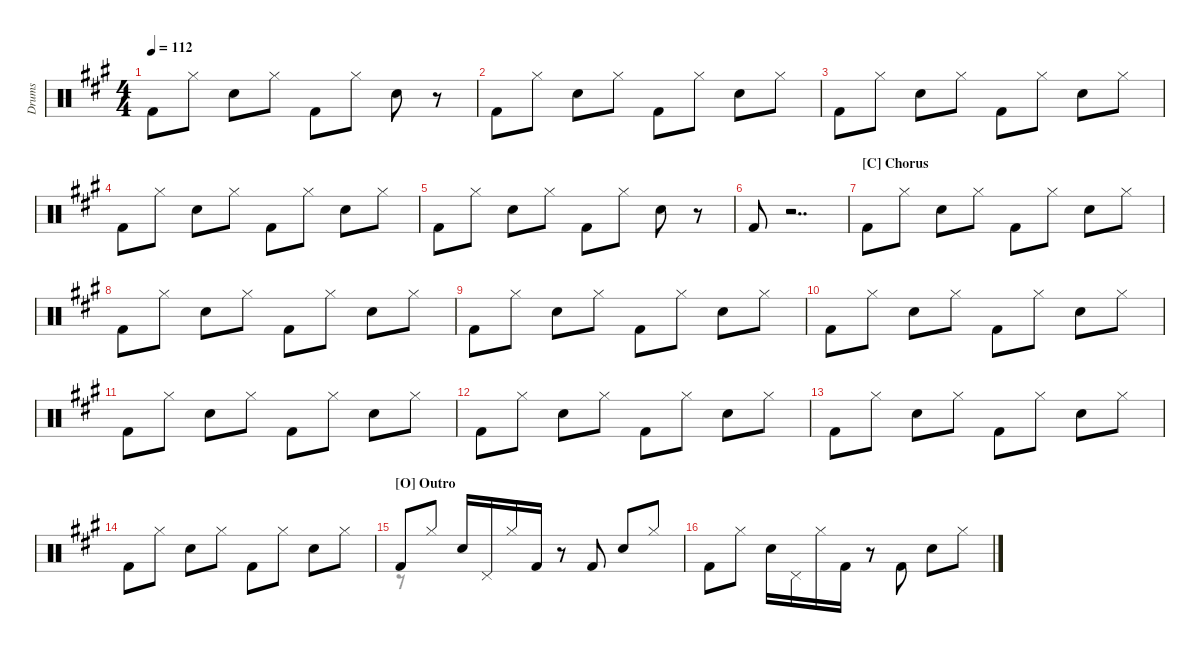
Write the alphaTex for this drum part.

\defaultSystemsLayout 2
\hideDynamics
\bracketExtendMode groupsimilarinstruments
\otherSystemsTrackNameOrientation horizontal
\track ("Drumkit" "Drums") {instrument percussion}
\staff {score}
\articulation defaults
\voice
\ts (4 4)
\tempo 112
\clef neutral
\ks f#minor "Kick (hit) 2"{acc forcenatural}.8{dy mf beam Down} "Hi-Hat (closed)"{acc forcenatural}.8{beam Down} "Snare (hit) 2"{acc forcenatural}.8{beam Down} "Hi-Hat (closed)"{acc forcenatural}.8{beam Down} "Kick (hit) 2"{acc forcenatural}.8{beam Down} "Hi-Hat (closed)"{acc forcenatural}.8{beam Down} "Snare (hit) 2"{acc forcenatural}.8{beam Down}
r.8{beam Down} |
"Kick (hit) 2"{acc forcenatural}.8{beam Down} "Hi-Hat (closed)"{acc forcenatural}.8{beam Down} "Snare (hit) 2"{acc forcenatural}.8{beam Down} "Hi-Hat (closed)"{acc forcenatural}.8{beam Down} "Kick (hit) 2"{acc forcenatural}.8{beam Down} "Hi-Hat (closed)"{acc forcenatural}.8{beam Down} "Snare (hit) 2"{acc forcenatural}.8{beam Down} "Hi-Hat (closed)"{acc forcenatural}.8{beam Down} |
"Kick (hit) 2"{acc forcenatural}.8{beam Down} "Hi-Hat (closed)"{acc forcenatural}.8{beam Down} "Snare (hit) 2"{acc forcenatural}.8{beam Down} "Hi-Hat (closed)"{acc forcenatural}.8{beam Down} "Kick (hit) 2"{acc forcenatural}.8{beam Down} "Hi-Hat (closed)"{acc forcenatural}.8{beam Down} "Snare (hit) 2"{acc forcenatural}.8{beam Down} "Hi-Hat (closed)"{acc forcenatural}.8{beam Down} |
"Kick (hit) 2"{acc forcenatural}.8{beam Down} "Hi-Hat (closed)"{acc forcenatural}.8{beam Down} "Snare (hit) 2"{acc forcenatural}.8{beam Down} "Hi-Hat (closed)"{acc forcenatural}.8{beam Down} "Kick (hit) 2"{acc forcenatural}.8{beam Down} "Hi-Hat (closed)"{acc forcenatural}.8{beam Down} "Snare (hit) 2"{acc forcenatural}.8{beam Down} "Hi-Hat (closed)"{acc forcenatural}.8{beam Down} |
"Kick (hit) 2"{acc forcenatural}.8{beam Down} "Hi-Hat (closed)"{acc forcenatural}.8{beam Down} "Snare (hit) 2"{acc forcenatural}.8{beam Down} "Hi-Hat (closed)"{acc forcenatural}.8{beam Down} "Kick (hit) 2"{acc forcenatural}.8{beam Down} "Hi-Hat (closed)"{acc forcenatural}.8{beam Down} "Snare (hit) 2"{acc forcenatural}.8{beam Down} r.8{beam Down} |
"Kick (hit) 2"{acc forcenatural}.8{beam Up} r.2{dd beam Up} |
\section ("C" "Chorus")
"Kick (hit) 2"{acc forcenatural}.8{beam Down} "Hi-Hat (closed)"{acc forcenatural}.8{beam Down} "Snare (hit) 2"{acc forcenatural}.8{beam Down} "Hi-Hat (closed)"{acc forcenatural}.8{beam Down} "Kick (hit) 2"{acc forcenatural}.8{beam Down} "Hi-Hat (closed)"{acc forcenatural}.8{beam Down} "Snare (hit) 2"{acc forcenatural}.8{beam Down} "Hi-Hat (closed)"{acc forcenatural}.8{beam Down} |
"Kick (hit) 2"{acc forcenatural}.8{beam Down} "Hi-Hat (closed)"{acc forcenatural}.8{beam Down} "Snare (hit) 2"{acc forcenatural}.8{beam Down} "Hi-Hat (closed)"{acc forcenatural}.8{beam Down} "Kick (hit) 2"{acc forcenatural}.8{beam Down} "Hi-Hat (closed)"{acc forcenatural}.8{beam Down} "Snare (hit) 2"{acc forcenatural}.8{beam Down} "Hi-Hat (closed)"{acc forcenatural}.8{beam Down} |
"Kick (hit) 2"{acc forcenatural}.8{beam Down} "Hi-Hat (closed)"{acc forcenatural}.8{beam Down} "Snare (hit) 2"{acc forcenatural}.8{beam Down} "Hi-Hat (closed)"{acc forcenatural}.8{beam Down} "Kick (hit) 2"{acc forcenatural}.8{beam Down} "Hi-Hat (closed)"{acc forcenatural}.8{beam Down} "Snare (hit) 2"{acc forcenatural}.8{beam Down} "Hi-Hat (closed)"{acc forcenatural}.8{beam Down} |
"Kick (hit) 2"{acc forcenatural}.8{beam Down} "Hi-Hat (closed)"{acc forcenatural}.8{beam Down} "Snare (hit) 2"{acc forcenatural}.8{beam Down} "Hi-Hat (closed)"{acc forcenatural}.8{beam Down} "Kick (hit) 2"{acc forcenatural}.8{beam Down} "Hi-Hat (closed)"{acc forcenatural}.8{beam Down} "Snare (hit) 2"{acc forcenatural}.8{beam Down} "Hi-Hat (closed)"{acc forcenatural}.8{beam Down} |
"Kick (hit) 2"{acc forcenatural}.8{beam Down} "Hi-Hat (closed)"{acc forcenatural}.8{beam Down} "Snare (hit) 2"{acc forcenatural}.8{beam Down} "Hi-Hat (closed)"{acc forcenatural}.8{beam Down} "Kick (hit) 2"{acc forcenatural}.8{beam Down} "Hi-Hat (closed)"{acc forcenatural}.8{beam Down} "Snare (hit) 2"{acc forcenatural}.8{beam Down} "Hi-Hat (closed)"{acc forcenatural}.8{beam Down} |
"Kick (hit) 2"{acc forcenatural}.8{beam Down} "Hi-Hat (closed)"{acc forcenatural}.8{beam Down} "Snare (hit) 2"{acc forcenatural}.8{beam Down} "Hi-Hat (closed)"{acc forcenatural}.8{beam Down} "Kick (hit) 2"{acc forcenatural}.8{beam Down} "Hi-Hat (closed)"{acc forcenatural}.8{beam Down} "Snare (hit) 2"{acc forcenatural}.8{beam Down} "Hi-Hat (closed)"{acc forcenatural}.8{beam Down} |
"Kick (hit) 2"{acc forcenatural}.8{beam Down} "Hi-Hat (closed)"{acc forcenatural}.8{beam Down} "Snare (hit) 2"{acc forcenatural}.8{beam Down} "Hi-Hat (closed)"{acc forcenatural}.8{beam Down} "Kick (hit) 2"{acc forcenatural}.8{beam Down} "Hi-Hat (closed)"{acc forcenatural}.8{beam Down} "Snare (hit) 2"{acc forcenatural}.8{beam Down} "Hi-Hat (closed)"{acc forcenatural}.8{beam Down} |
"Kick (hit) 2"{acc forcenatural}.8{beam Down} "Hi-Hat (closed)"{acc forcenatural}.8{beam Down} "Snare (hit) 2"{acc forcenatural}.8{beam Down} "Hi-Hat (closed)"{acc forcenatural}.8{beam Down} "Kick (hit) 2"{acc forcenatural}.8{beam Down} "Hi-Hat (closed)"{acc forcenatural}.8{beam Down} "Snare (hit) 2"{acc forcenatural}.8{beam Down} "Hi-Hat (closed)"{acc forcenatural}.8{beam Down} |
\section ("O" "Outro")
"Kick (hit) 2"{acc forcenatural}.8{beam Up} "Hi-Hat (closed)"{acc forcenatural}.8{beam Up} "Snare (hit) 2"{acc forcenatural}.16{beam Up} "Pedal Hi-Hat (hit)"{acc forcenatural}.16{beam Up} "Hi-Hat (closed)"{acc forcenatural}.16{beam Up} "Kick (hit) 2"{acc forcenatural}.16{beam Up} r.8{beam Up} "Kick (hit) 2"{acc forcenatural}.8{beam Up} "Snare (hit) 2"{acc forcenatural}.8{beam Up} "Hi-Hat (closed)"{acc forcenatural}.8{beam Up} |
"Kick (hit) 2"{acc forcenatural}.8{beam Down} "Hi-Hat (closed)"{acc forcenatural}.8{beam Down} "Snare (hit) 2"{acc forcenatural}.16{beam Down} "Pedal Hi-Hat (hit)"{acc forcenatural}.16{beam Down} "Hi-Hat (closed)"{acc forcenatural}.16{beam Down} "Kick (hit) 2"{acc forcenatural}.16{beam Down} r.8{beam Down} "Kick (hit) 2"{acc forcenatural}.8{beam Up} "Snare (hit) 2"{acc forcenatural}.8{beam Down} "Hi-Hat (closed)"{acc forcenatural}.8{beam Down}
\voice
\clef neutral
\ottava regular
\simile none
\ks f#minor
|
|
|
|
|
|
|
|
|
|
|
|
|
|
|
\voice
\clef neutral
\ottava regular
\simile none
\ks f#minor
|
|
|
|
|
|
|
|
|
|
|
|
|
|
r.8{dy mf beam Down} |
